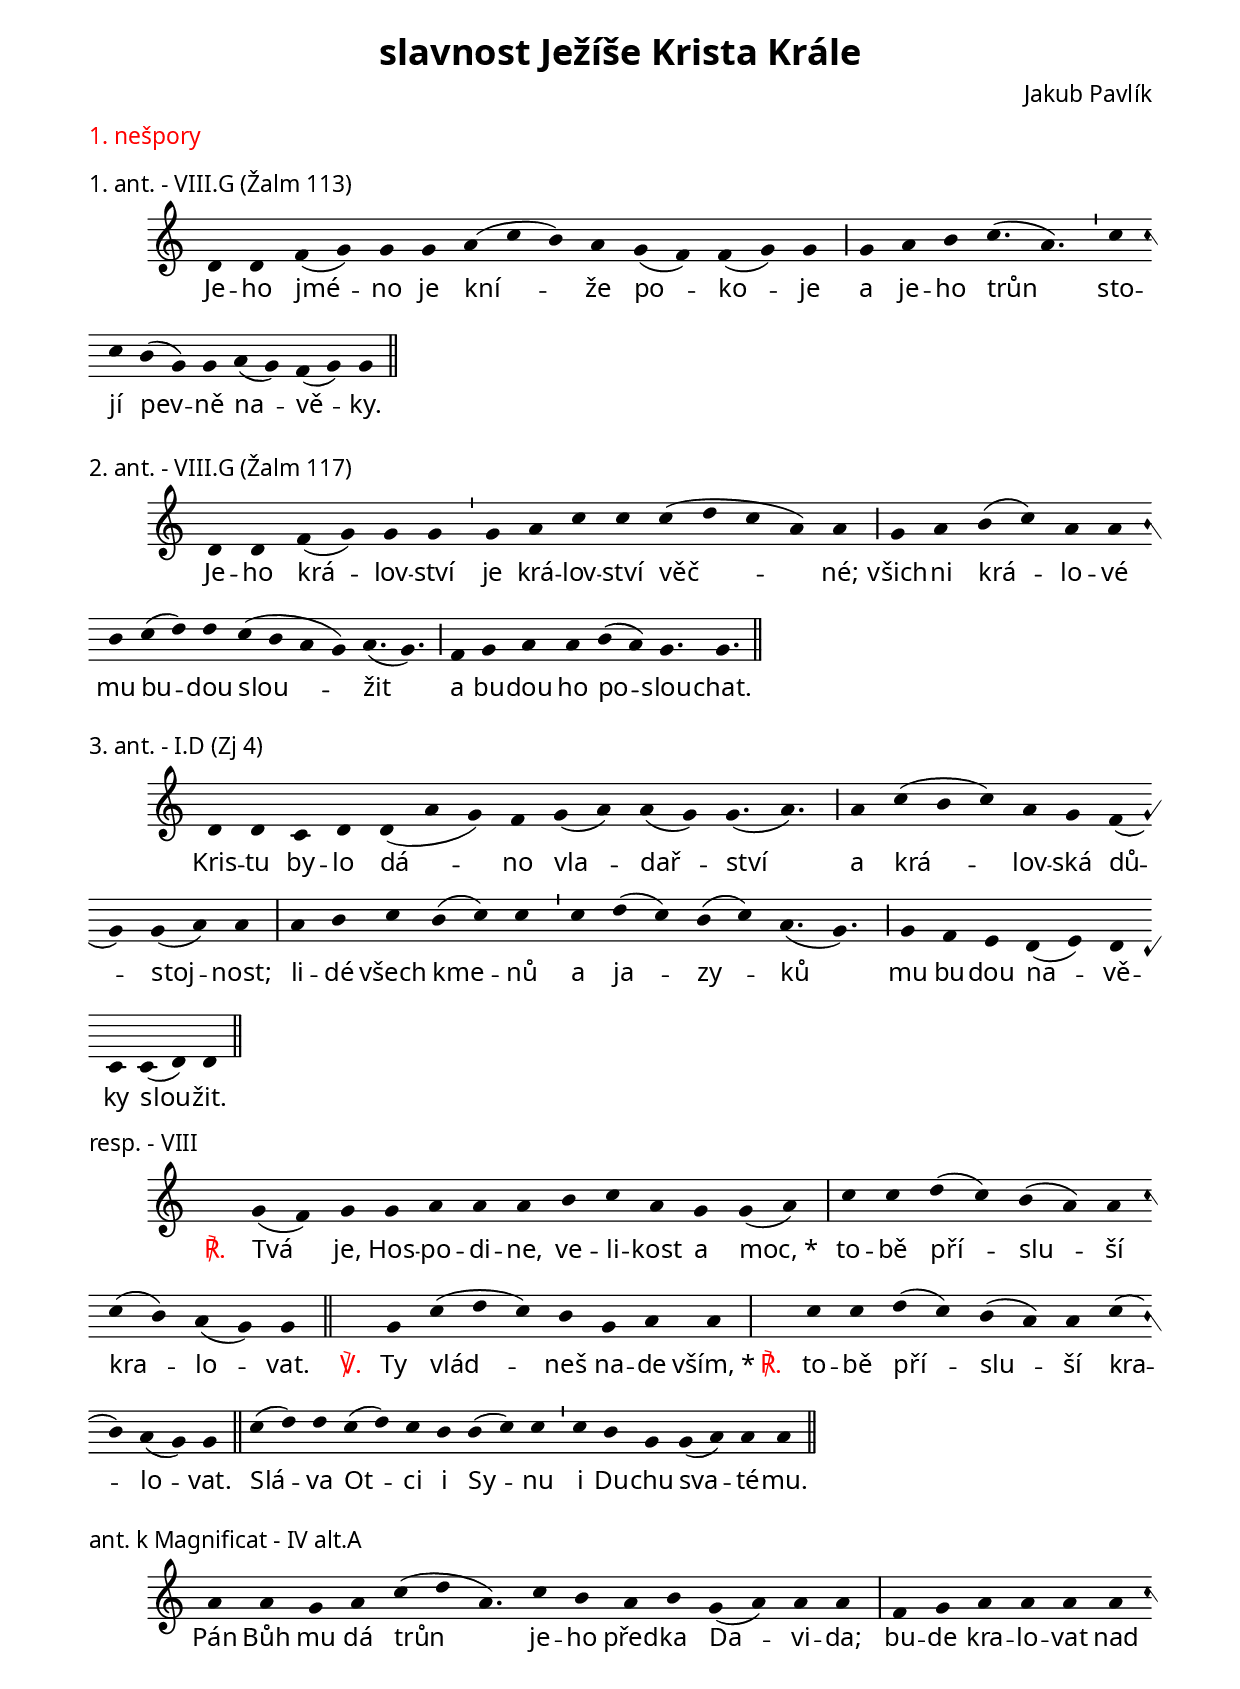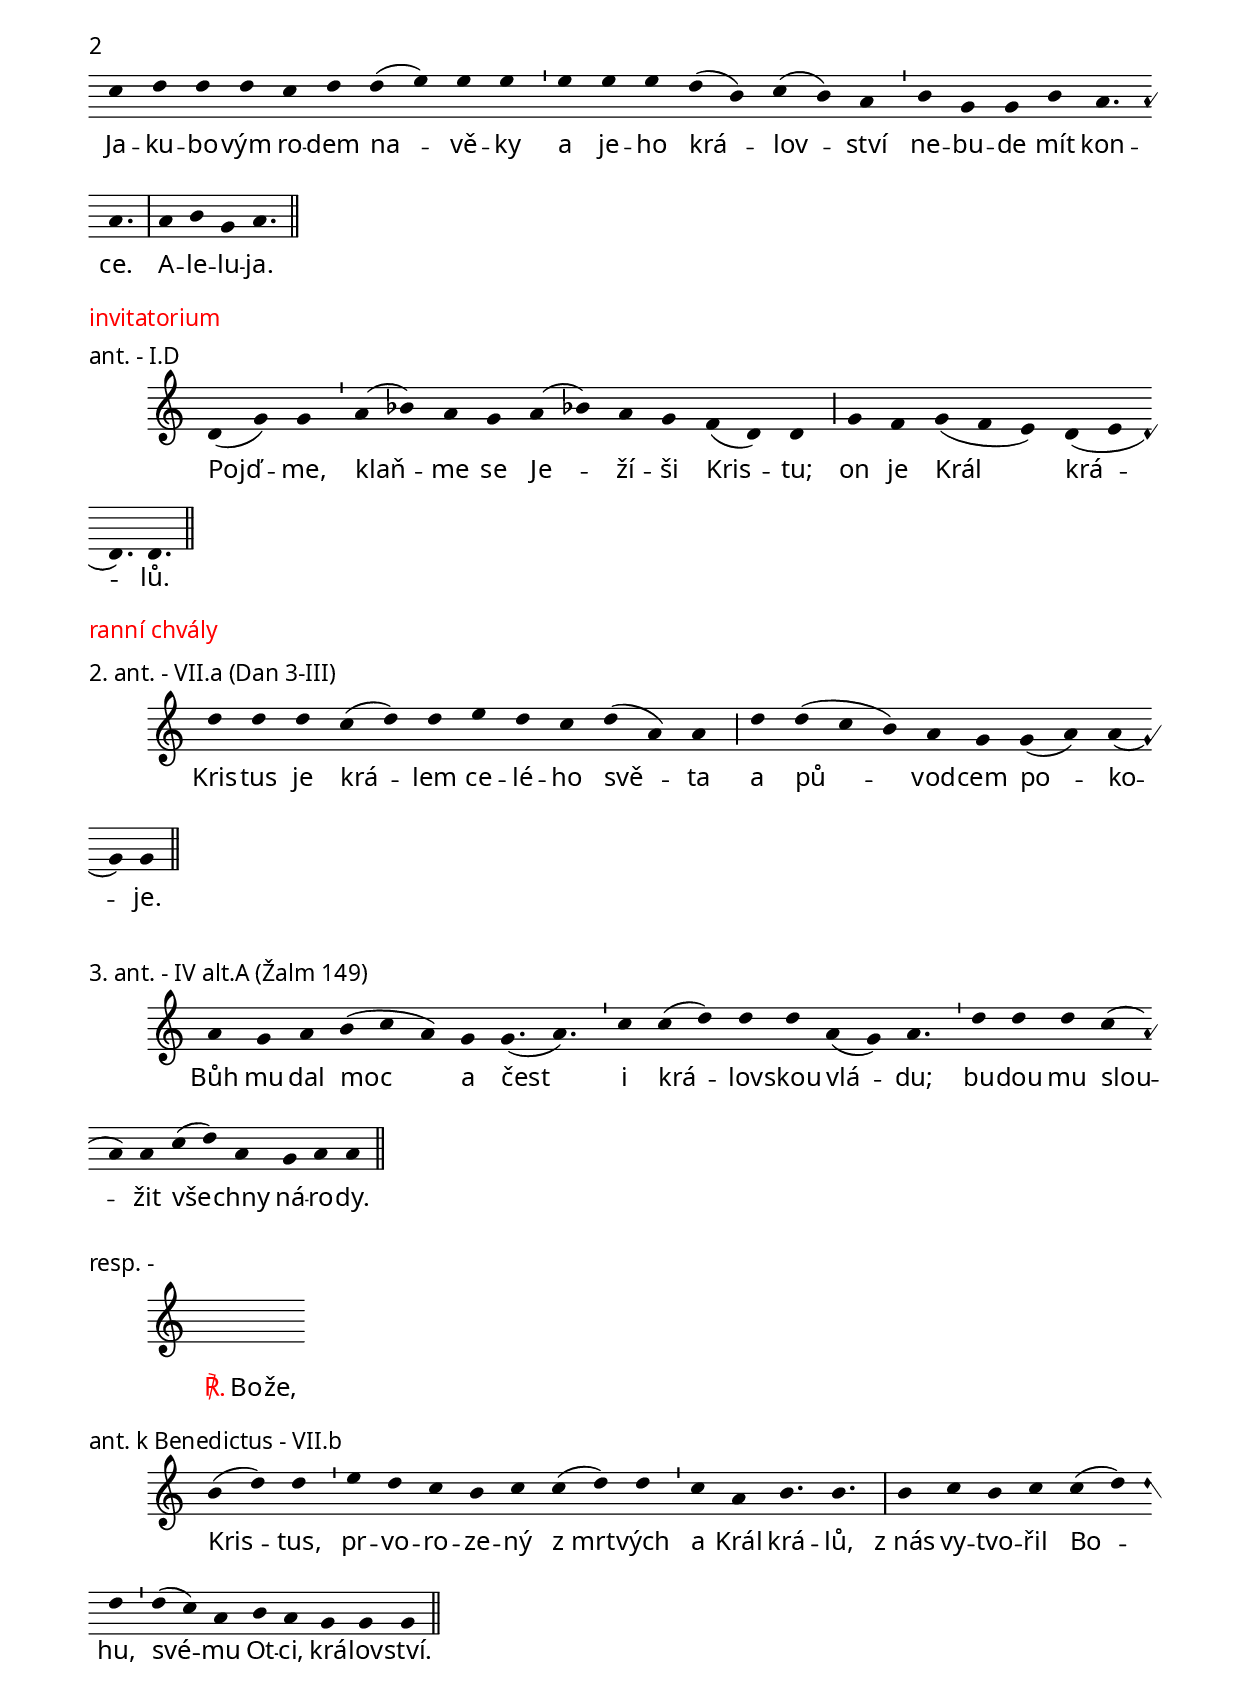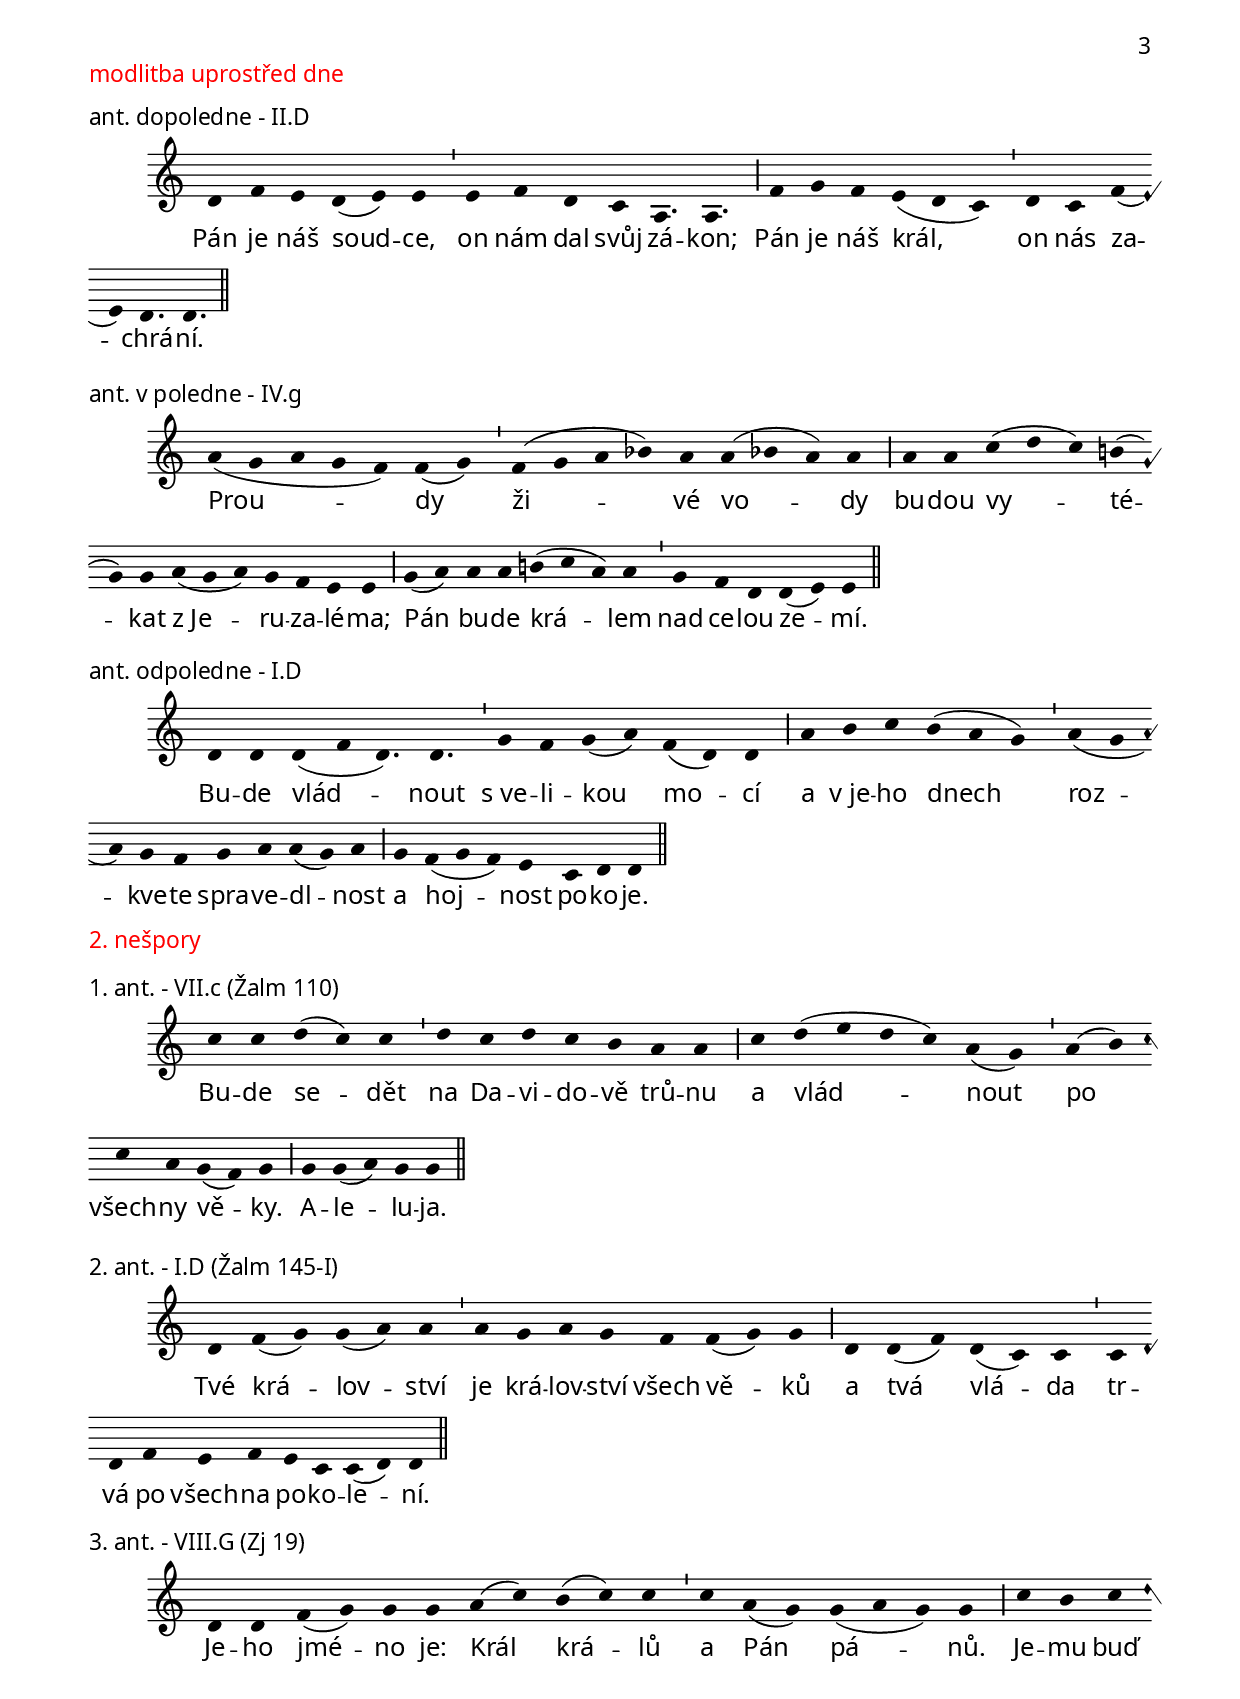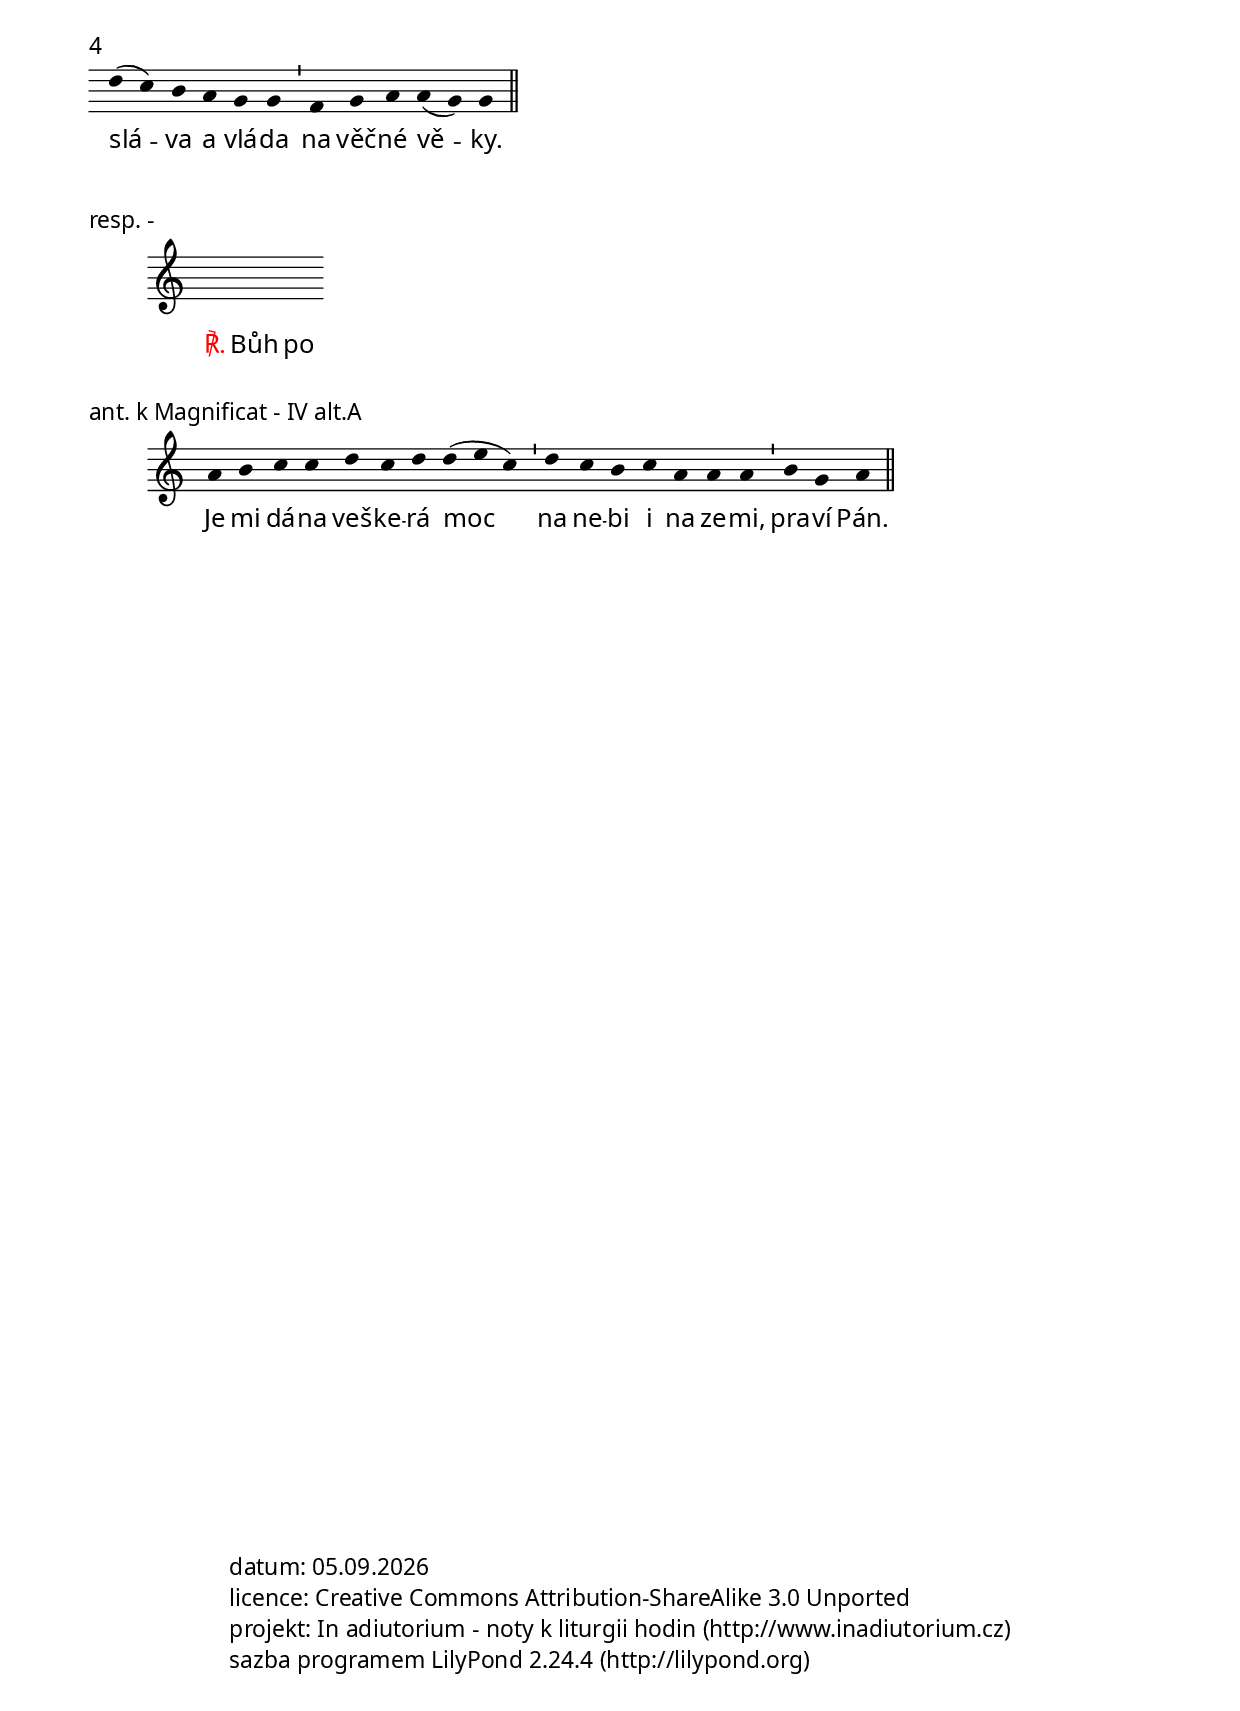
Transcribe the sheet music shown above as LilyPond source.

\version "2.14.2"

\header {
  title = "slavnost Ježíše Krista Krále"
  composer = "Jakub Pavlík"
}

\include "spolecne.ly"
\include "dilyresponsorii.ly"

\markup {\nadpisHodinka {"1. nešpory"}}

\score {
  \relative c' {
    \choralniRezim
    d4 d f( g) g g a( c b) a g( f) f( g) g \barMaior
    g a b c4.( a) \barMin c4 c b( g) g a( g) f( g) g \barFinalis
  }
  \addlyrics {
    Je -- ho jmé -- no je kní -- že po -- ko -- je
    a je -- ho trůn sto -- jí pev -- ně na -- vě -- ky.
  }
  \header {
    quid = "1. ant."
    modus = "VIII"
    differentia = "G" 
    psalmus = "Žalm 113"
    id = ""
    piece = \markup {\sestavTitulek}
  }
}

\score {
  \relative c' {
    \choralniRezim
    d d f( g) g g \barMin g a c c c( d c a) a \barMaior
    g a b( c) a a b c( d) d c( b a g) a4.( g) \barMaior
    f4 g a a b( a) g4. g \barFinalis
  }
  \addlyrics {
    Je -- ho krá -- lov -- ství je krá -- lov -- ství věč -- né;
    všich -- ni krá -- lo -- vé mu bu -- dou slou -- žit
    a bu -- dou ho po -- slou -- chat.
  }
  \header {
    quid = "2. ant."
    modus = "VIII"
    differentia = "G" 
    psalmus = "Žalm 117"
    id = ""
    piece = \markup {\sestavTitulek}
  }
}

\score {
  \relative c' {
    \choralniRezim
    d4 d c d d( a' g) f g( a) a( g) g4.( a) \barMaior
    a4 c( b c) a g f( g) g( a) a \barMax
    a b c b( c) c \barMin c d( c) b( c) a4.( g) \barMaior
    g4 f e d( e) d c c( d) d \barFinalis
  }
  \addlyrics {
    Kris -- tu by -- lo dá -- no vla -- dař -- ství
    a krá -- lov -- ská dů -- stoj -- nost;
    li -- dé všech kme -- nů a ja -- zy -- ků
    mu bu -- dou na -- vě -- ky slou -- žit.
  }
  \header {
    quid = "3. ant."
    modus = "I"
    differentia = "D" 
    psalmus = "Zj 4"
    id = ""
    piece = \markup {\sestavTitulek}
  }
}

\score {
  \relative c'' {
    \choralniRezim
    
    % R
    \neviditelna a
    g4( f) g g a a a b c a g g( a) \barMax
    c4 c d( c) b( a) a c( b) a( g) g \barFinalis
    % V
    \neviditelna a
    g c( d c) b g a a \barMax
    % R
    \neviditelna a
    c4 c d( c) b( a) a c( b) a( g) g \barFinalis
    % Slava
    c( d) d c( d) c b b( c) c \barMin c b g g( a) a a \barFinalis
  }
  \addlyrics {
    \Response Tvá je, Hos -- po -- di -- ne, ve -- li -- kost a moc,_*
    to -- bě pří -- slu -- ší kra -- lo -- vat.
    \Verse Ty vlád -- neš na -- de vším,_*
    \Response to -- bě pří -- slu -- ší kra -- lo -- vat.
    \textRespDoxologie
  }
  \header {
    quid = "resp."
    modus = "VIII"
    id = ""
    piece = \markup {\sestavTitulekResp}
  }
}

\score {
  \relative c'' {
    \choralniRezim
    a4 a g a c( d a4.) c4 b a b g( a) a a \barMax
    f g a a a a c d d d c d d( e) e e \barMin
    e e e d( b) c( b) a \barMin
    b4 g g b a4. a \barMax
    a4 b g a4. \barFinalis
  }
  \addlyrics {
    Pán Bůh mu dá trůn je -- ho před -- ka Da -- vi -- da;
    bu -- de kra -- lo -- vat nad Ja -- ku -- bo -- vým ro -- dem na -- vě -- ky
    a je -- ho krá -- lov -- ství ne -- bu -- de mít kon -- ce.
    A -- le -- lu -- ja.
  }
  \header {
    quid = "ant. k Magnificat"
    modus = "IV alt"
    differentia = "A" 
    psalmus = "Magnificat"
    piece = \markup {\sestavTitulekBezZalmu}
  }
}

\markup {\nadpisHodinka {"invitatorium"}}

\score {
  \relative c' {
    \choralniRezim
    d4( g) g \barMin a( bes) a g a( bes) a g f( d) d \barMaior
    g f g( f e) d( e d4.) d \barFinalis
  }
  \addlyrics {
    Pojď -- me, klaň -- me se Je -- ží -- ši Kris -- tu;
    on je Král krá -- lů.
  }
  \header {
    quid = "ant."
    modus = "I"
    differentia = "D" 
    psalmus = ""
    id = ""
    piece = \markup {\sestavTitulekBezZalmu}
  }
}

\markup {\nadpisHodinka {"ranní chvály"}}

\score {
  \relative c' {
    \choralniRezim
    
  }
  \addlyrics {
    Kris -- tus je slun -- ce spra -- ve -- dl -- nos -- ti,
    je -- ho krá -- lov -- ství sa -- há od vý -- cho -- du až na zá -- pad,
    všem ná -- ro -- dům při -- ná -- ší po -- koj.
  }
  \header {
    quid = "2. ant."
    modus = ""
    differentia = "" 
    psalmus = "Žalm 63"
    id = ""
    piece = \markup {\sestavTitulek}
  }
}

\score {
  \relative c'' {
    \choralniRezim
    d4 d d c( d) d e d c d( a) a \barMaior
    d d( c b) a g g( a) a( g) g \barFinalis
  }
  \addlyrics {
    Kris -- tus je krá -- lem ce -- lé -- ho svě -- ta
    a pů -- vod -- cem po -- ko -- je.
  }
  \header {
    quid = "2. ant."
    modus = "VII"
    differentia = "a" 
    psalmus = "Dan 3-III"
    id = ""
    piece = \markup {\sestavTitulek}
  }
}

\score {
  \relative c'' {
    \choralniRezim
    a4 g a b( c a) g g4.( a) \barMin 
    c4 c( d) d d a( g) a4. \barMin
    d4 d d c( a) a c( d) a g a a \barFinalis
  }
  \addlyrics {
    Bůh mu dal moc a čest 
    i krá -- lov -- skou vlá -- du;
    bu -- dou mu slou -- žit vše -- chny ná -- ro -- dy.
  }
  \header {
    quid = "3. ant."
    modus = "IV alt"
    differentia = "A"
    psalmus = "Žalm 149"
    id = ""
    fons = "žaltář, čtvrtek 1.t., nešp., 3.ant."
    piece = \markup {\sestavTitulek}
  }
}

\score {
  \relative c' {
    \choralniRezim
    
    % R
    \neviditelna a
    
    % V
    \neviditelna a
    
    % R
    \neviditelna a
    
    % Slava
  }
  \addlyrics {
    \Response Bo -- že, tvo -- ji věr -- ní tě chvá -- lí_*
    a vy -- pra -- vu -- jí o slá -- vě tvé -- ho krá -- lov -- ství.
    \Verse Mlu -- ví o tvé sí -- le_*
    \Response a vy -- pra -- vu -- jí o slá -- vě tvé -- ho krá -- lov -- ství.
    \textRespDoxologie
  }
  \header {
    quid = "resp."
    modus = ""
    id = ""
    piece = \markup {\sestavTitulekResp}
  }
}

\score {
  \relative c'' {
    \choralniRezim
    b4( d) d \barMin
    e d c b c c( d) d \barMin
    c a b4. b \barMax
    b4 c b c c( d) d \barMin
    d( c) a b a g g g \barFinalis
  }
  \addlyrics {
    Kris -- tus,
    pr -- vo -- ro -- ze -- ný z_mrt -- vých
    a Král krá -- lů,
    z_nás vy -- tvo -- řil Bo -- hu, 
    své -- mu Ot -- ci, krá -- lov -- ství.
  }
  \header {
    quid = "ant. k Benedictus"
    modus = "VII"
    differentia = "b" 
    psalmus = "Benedictus"
    piece = \markup {\sestavTitulekBezZalmu}
  }
}

\markup {\nadpisHodinka {"modlitba uprostřed dne"}}

\score {
  \relative c' {
    \choralniRezim
    d4 f e d( e) e \barMin e f d c a4. a \barMaior
    f'4 g f e( d c) \barMin d c f( e) d4. d \barFinalis
  }
  \addlyrics {
    Pán je náš soud -- ce,
    on nám dal svůj zá -- kon;
    Pán je náš král,
    on nás za -- chrá -- ní.
  }
  \header {
    quid = "ant. dopoledne"
    modus = "II"
    differentia = "D" 
    psalmus = ""
    id = ""
    piece = \markup {\sestavTitulekBezZalmu}
  }
}

\score {
  \relative c'' {
    \choralniRezim
    a4( g a g f) f( g) \barMin f( g a bes) a a( bes a) a \barMaior
    a a c( d c) b!( g) g a( g a) g f e e \barMaior
    g( a) a a b!( c a) a \barMin g f d d( e) e \barFinalis
  }
  \addlyrics {
    Prou -- dy ži -- vé vo -- dy 
    bu -- dou vy -- té -- kat z_Je -- ru -- za -- lé -- ma;
    Pán bu -- de krá -- lem nad ce -- lou ze -- mí.
  }
  \header {
    quid = "ant. v poledne"
    modus = "IV" % vim, ze prekracuje rozsah, ale porad je, myslim, vic IV nez III.
    differentia = "g" 
    psalmus = ""
    id = ""
    piece = \markup {\sestavTitulekBezZalmu}
  }
}

\score {
  \relative c' {
    \choralniRezim
    d4 d d( f d4.) d \barMin g4 f g( a) f( d) d \barMaior
    a' b c b( a g) \barMin a( g a) g f g a a( g) a \barMaior
    g f( g f) e c d d \barFinalis
  }
  \addlyrics {
    Bu -- de vlád -- nout s_ve -- li -- kou mo -- cí
    a v_je -- ho dnech roz -- kve -- te spra -- ve -- dl -- nost
    a hoj -- nost po -- ko -- je.
  }
  \header {
    quid = "ant. odpoledne"
    modus = "I"
    differentia = "D" 
    psalmus = ""
    id = ""
    piece = \markup {\sestavTitulekBezZalmu}
  }
}

\markup {\nadpisHodinka {"2. nešpory"}}

\score {
  \relative c'' {
    \choralniRezim
    c4 c d( c) c \barMin d c d c b a a \barMaior
    c d( e d c) a( g) \barMin a( b) c a g( f) g \barMaior
    g g( a) g g \barFinalis
  }
  \addlyrics {
    Bu -- de se -- dět na Da -- vi -- do -- vě trů -- nu
    a vlád -- nout po všech -- ny vě -- ky.
    A -- le -- lu -- ja.
  }
  \header {
    quid = "1. ant."
    modus = "VII"
    differentia = "c" 
    psalmus = "Žalm 110"
    id = ""
    piece = \markup {\sestavTitulek}
  }
}

\score {
  \relative c' {
    \choralniRezim
    d4 f( g) g( a) a \barMin a g a g f f( g) g \barMaior
    d d( f) d( c) c \barMin c d f e f e c c( d) d \barFinalis
  }
  \addlyrics {
    Tvé krá -- lov -- ství je krá -- lov -- ství všech vě -- ků
    a tvá vlá -- da tr -- vá po všech -- na po -- ko -- le -- ní.
  }
  \header {
    quid = "2. ant."
    modus = "I"
    differentia = "D" 
    psalmus = "Žalm 145-I"
    id = ""
    piece = \markup {\sestavTitulek}
  }
}

\score {
  \relative c' {
    \choralniRezim
    d4 d f( g) g g a( c) b( c) c \barMin c a( g) g( a g) g \barMaior
    c b c d( c) b a g g \barMin f g a a( g) g \barFinalis
  }
  \addlyrics {
    Je -- ho jmé -- no je: Král krá -- lů a Pán pá -- nů.
    Je -- mu buď slá -- va a vlá -- da
    na věč -- né vě -- ky.
  }
  \header {
    quid = "3. ant."
    modus = "VIII"
    differentia = "G" 
    psalmus = "Zj 19"
    id = ""
    piece = \markup {\sestavTitulek}
  }
}

\score {
  \relative c' {
    \choralniRezim
    
    % R
    \neviditelna a
    
    % V
    \neviditelna a
    
    % R
    \neviditelna a
    
    % Slava
  }
  \addlyrics {
    \Response Bůh po -- ma -- zal své -- ho Sy -- na na kně -- ze a krá -- le;_*
    je -- ho krá -- lov -- ství je krá -- lov -- ství věč -- né.
    \Verse Žez -- lo je -- ho vlá -- dy
    je žez -- lo spra -- ve -- dl -- nos -- ti a prá -- va;_*
    \Response je -- ho krá -- lov -- ství je krá -- lov -- ství věč -- né.
    \textRespDoxologie
  }
  \header {
    quid = "resp."
    modus = ""
    id = ""
    piece = \markup {\sestavTitulekResp}
  }
}

\score {
  \relative c'' {
    \choralniRezim
    a4 b c c d c d d( e c) \barMin
    d c b c a a a \barMin
    b g a \barFinalis
  }
  \addlyrics {
    Je mi dá -- na veš -- ke -- rá moc
    na ne -- bi i na ze -- mi,
    pra -- ví Pán.
  }
  \header {
    quid = "ant. k Magnificat"
    modus = "IV alt"
    differentia = "A" 
    psalmus = "Magnificat"
    piece = \markup {\sestavTitulekBezZalmu}
  }
}